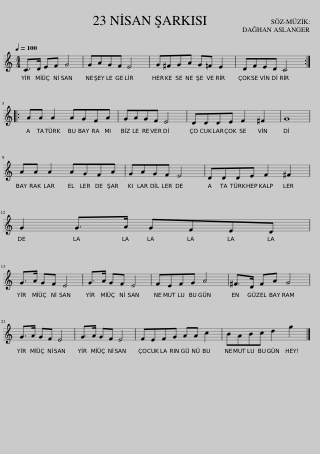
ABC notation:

X:1
L:1/8
Q:1/4=100
M:4/4
I:linebreak $
K:C
V:1 treble
V:1
 C>D EF G4 | GAGF E4 | G^FGA G=F E2 | DFED C4 ::$ AA A2 AGFA | %5
 GAGF E4 | DDDE F2 ^F2 | G8 |$ AA A2 AGFA | GAGF E4 | %10
 DDDE F2 ^F2 |$ G2 G>A GFED |$ G>A GF E4 | G>A GF E4 | FEFG A4 | %15
 ^F>D FA G4 |$ G>A GF E4 | G>A GF E4 | FEFG AA c2 | BABc d2 g2 |] %20
